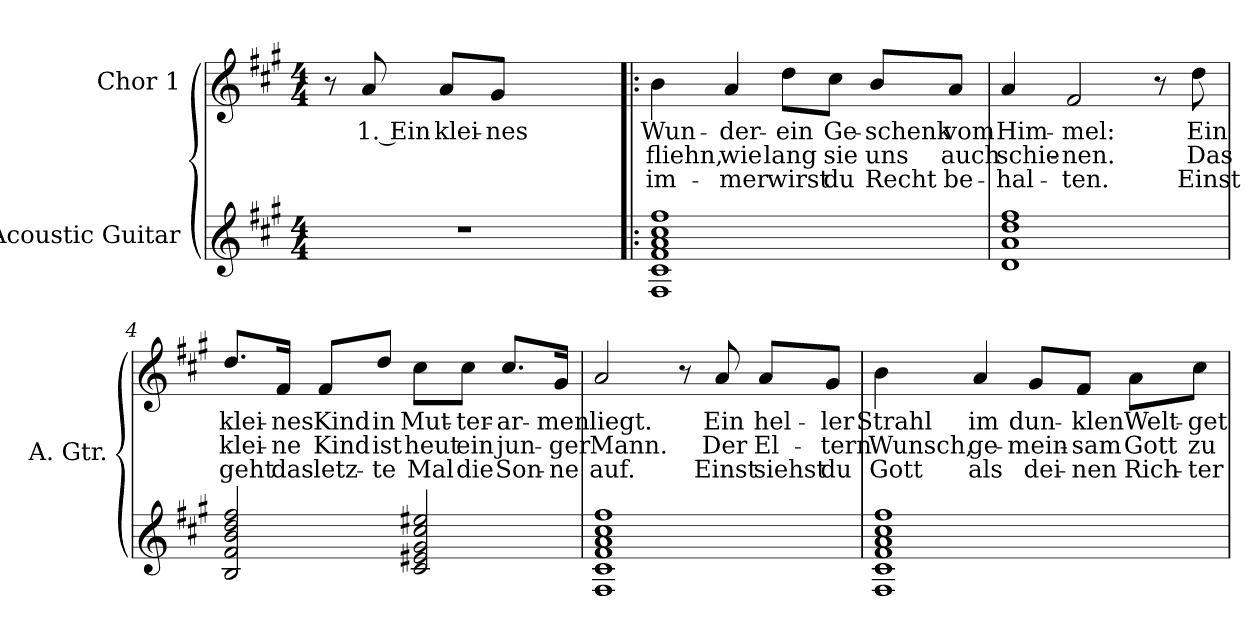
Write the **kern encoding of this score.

**kern	**kern	**text	**text	**text
*part2	*part1	*part1	*part1	*part1
*staff2	*staff1	*staff1	*staff1	*staff1
*I"Acoustic Guitar	*I"Chor 1	*	*	*
*I'A. Gtr.	*	*	*	*
!!LO:PB:g=z
*clefG2	*clefG2	*	*	*
*ITrd7c12	*	*	*	*
*k[f#c#g#]	*k[f#c#g#]	*	*	*
*f#:	*f#:	*	*	*
*M4/4	*M4/4	*	*	*
*MM80	*MM80	*	*	*
=1	=1	=1	=1	=1
!LO:N:vis=1	!	!	!	!
1r	8r	.	.	.
!	!	!LO:LY:b:color=#000000	!	!
.	8ai/	1. Ein	.	.
!	!	!LO:LY:b:color=#000000	!	!
.	8ai/L	klei-	.	.
!	!	!LO:LY:b:color=#000000	!	!
.	8g#i/J	-nes	.	.
.	2ryy	.	.	.
=2!|:	=2!|:	=2!|:	=2!|:	=2!|:
!	!	!LO:LY:b:color=#000000	!LO:LY:b:color=#000000	!LO:LY:b:color=#000000
1FF#i 1C#i 1F#i 1Ai 1c#i 1f#i	4bi\	Wun-	fliehn,	im-
!	!	!LO:LY:b:color=#000000	!LO:LY:b:color=#000000	!LO:LY:b:color=#000000
.	4ai/	-der-	wie	-mer
!	!	!LO:LY:b:color=#000000	!LO:LY:b:color=#000000	!LO:LY:b:color=#000000
.	8ddi\L	-ein	lang	wirst
!	!	!LO:LY:b:color=#000000	!LO:LY:b:color=#000000	!LO:LY:b:color=#000000
.	8cc#i\J	Ge-	sie	du
!	!	!LO:LY:b:color=#000000	!LO:LY:b:color=#000000	!LO:LY:b:color=#000000
.	8bi/L	-schenk	uns	Recht
!	!	!LO:LY:b:color=#000000	!LO:LY:b:color=#000000	!LO:LY:b:color=#000000
.	8ai/J	vom	auch	be-
=3	=3	=3	=3	=3
!	!	!LO:LY:b:color=#000000	!LO:LY:b:color=#000000	!LO:LY:b:color=#000000
1Di 1Ai 1di 1f#i	4ai/	Him-	schie-	-hal-
!	!	!LO:LY:b:color=#000000	!LO:LY:b:color=#000000	!LO:LY:b:color=#000000
.	2f#i/	-mel:	-nen.	-ten.
.	8r	.	.	.
!	!	!LO:LY:b:color=#000000	!LO:LY:b:color=#000000	!LO:LY:b:color=#000000
.	8ddi\	Ein	Das	Einst
!!LO:LB:g=z
=4	=4	=4	=4	=4
!	!	!LO:LY:b:color=#000000	!LO:LY:b:color=#000000	!LO:LY:b:color=#000000
2BBi/ 2F#i 2Bi 2di 2f#i	8.ddi/L	klei-	klei-	geht
!	!	!LO:LY:b:color=#000000	!LO:LY:b:color=#000000	!LO:LY:b:color=#000000
.	16f#i/Jk	-nes	-ne	das
!	!	!LO:LY:b:color=#000000	!LO:LY:b:color=#000000	!LO:LY:b:color=#000000
.	8f#i/L	Kind	Kind	letz-
!	!	!LO:LY:b:color=#000000	!LO:LY:b:color=#000000	!LO:LY:b:color=#000000
.	8ddi/J	in	ist	-te
!	!	!LO:LY:b:color=#000000	!LO:LY:b:color=#000000	!LO:LY:b:color=#000000
2C#i/ 2E#Xi 2G#i 2c#i 2e#Xi	8cc#i\L	Mut-	heut	Mal
!	!	!LO:LY:b:color=#000000	!LO:LY:b:color=#000000	!LO:LY:b:color=#000000
.	8cc#i\J	-ter-	ein	die
!	!	!LO:LY:b:color=#000000	!LO:LY:b:color=#000000	!LO:LY:b:color=#000000
.	8.cc#i/L	-ar-	jun-	Son-
!	!	!LO:LY:b:color=#000000	!LO:LY:b:color=#000000	!LO:LY:b:color=#000000
.	16g#i/Jk	-men	-ger	-ne
=5	=5	=5	=5	=5
!	!	!LO:LY:b:color=#000000	!LO:LY:b:color=#000000	!LO:LY:b:color=#000000
1FF#i 1C#i 1F#i 1Ai 1c#i 1f#i	2ai/	liegt.	Mann.	auf.
.	8r	.	.	.
!	!	!LO:LY:b:color=#000000	!LO:LY:b:color=#000000	!LO:LY:b:color=#000000
.	8ai/	Ein	Der	Einst
!	!	!LO:LY:b:color=#000000	!LO:LY:b:color=#000000	!LO:LY:b:color=#000000
.	8ai/L	hel-	El-	siehst
!	!	!LO:LY:b:color=#000000	!LO:LY:b:color=#000000	!LO:LY:b:color=#000000
.	8g#i/J	-ler	-tern	du
=6	=6	=6	=6	=6
!	!	!LO:LY:b:color=#000000	!LO:LY:b:color=#000000	!LO:LY:b:color=#000000
1FF#i 1C#i 1F#i 1Ai 1c#i 1f#i	4bi\	Strahl	Wunsch,	Gott
!	!	!LO:LY:b:color=#000000	!LO:LY:b:color=#000000	!LO:LY:b:color=#000000
.	4ai/	im	ge-	als
!	!	!LO:LY:b:color=#000000	!LO:LY:b:color=#000000	!LO:LY:b:color=#000000
.	8g#i/L	dun-	-mein-	dei-
!	!	!LO:LY:b:color=#000000	!LO:LY:b:color=#000000	!LO:LY:b:color=#000000
.	8f#i/J	-klen	-sam	-nen
!	!	!LO:LY:b:color=#000000	!LO:LY:b:color=#000000	!LO:LY:b:color=#000000
.	8ai\L	Welt-	Gott	Rich-
!	!	!LO:LY:b:color=#000000	!LO:LY:b:color=#000000	!LO:LY:b:color=#000000
.	8cc#i\J	-get-	zu	-ter
=	=	=	=	=
*-	*-	*-	*-	*-
